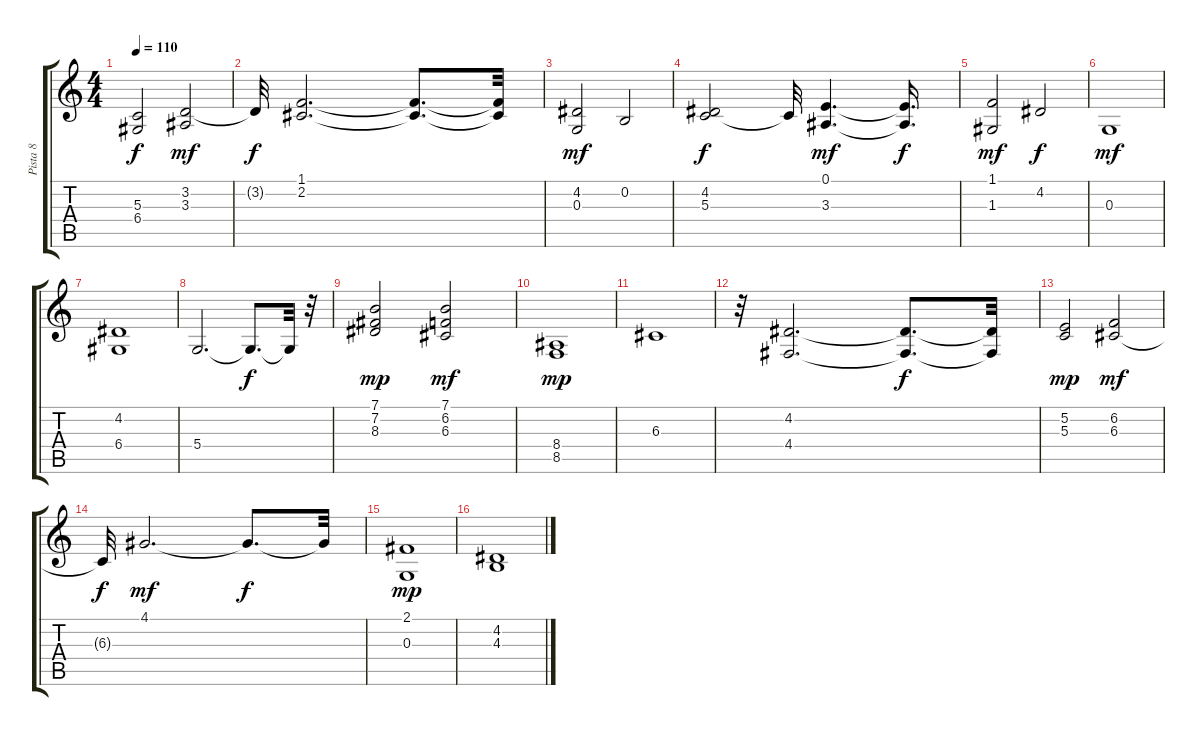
\track ("Pista 8" "Pista 8") {solo instrument frenchhorn}
\staff {score tabs}
\tuning (E4 B3 G3 D3 A2 E2) {hide}
\ts (4 4)
\tempo 110
\clef g2
\ks c
(5.3 6.4).2{dy f} (3.2 3.3).2{dy mf} |
3.2{t}.32{dy f} (1.1 2.2).2{d} (1.1{t} 2.2{t}).8{d} (1.1{t} 2.2{t}).32 |
(4.2 0.3).2{dy mf} 0.2.2 |
(4.2 5.3).2{dy f} 5.3{t}.32 (0.1 3.3).4{d dy mf} (0.1{t} 3.3{t}).16{d dy f} |
(1.1 1.3).2{dy mf} 4.2.2{dy f} |
0.3.1{dy mf} |
(4.2 6.4).1 |
5.4.2{d} 5.4{t}.8{d dy f} 5.4{t}.32 r.32 |
(7.1 7.2 8.3).2{dy mp} (7.1 6.2 6.3).2{dy mf} |
(8.4 8.5).1{dy mp} |
6.3.1 |
r.32 (4.2 4.4).2{d} (4.2{t} 4.4{t}).8{d dy f} (4.2{t} 4.4{t}).32 |
(5.2 5.3).2{dy mp} (6.2 6.3).2{dy mf} |
6.3{t}.32{dy f} 4.1.2{d dy mf} 4.1{t}.8{d dy f} 4.1{t}.32 |
(2.1 0.3).1{dy mp} |
(4.2 4.3).1
